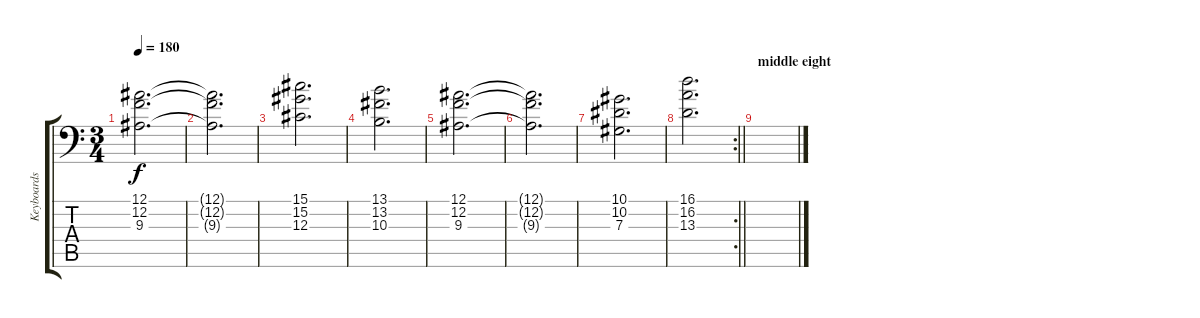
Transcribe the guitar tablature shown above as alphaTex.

\track ("Keyboards" "Keyboards") {instrument stringensemble2}
\staff {score tabs}
\tuning (Bb3 F3 Db3 Ab2 Eb2 Bb1) {hide}
\ts (3 4)
\tempo 180
\clef f4
\ks c
(12.1 12.2 9.3).2{d dy f} |
(12.1{t} 12.2{t} 9.3{t}).2{d} |
(15.1 15.2 12.3).2{d} |
(13.1 13.2 10.3).2{d} |
(12.1 12.2 9.3).2{d} |
(12.1{t} 12.2{t} 9.3{t}).2{d} |
(10.1 10.2 7.3).2{d} |
\rc 2
\barLineRight lightlight
(16.1 16.2 13.3).2{d} |
\section ("" "middle eight")
